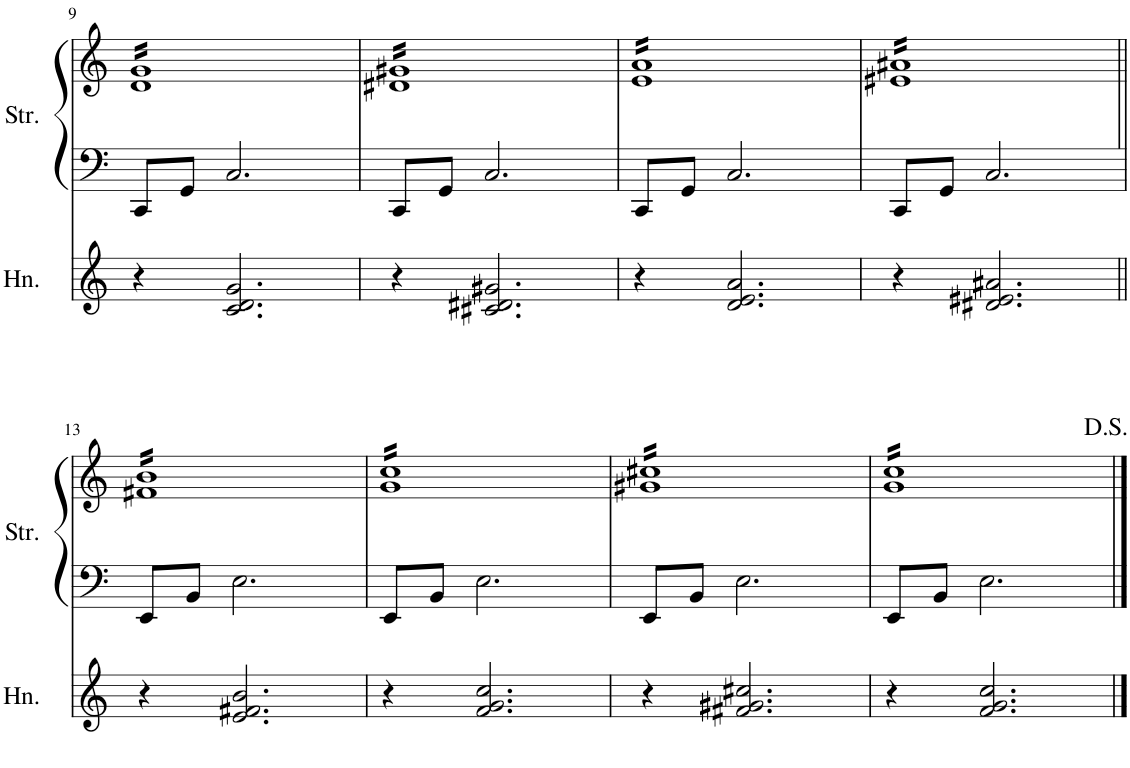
**kern	**kern	**kern
*part2	*part1	*part1
*staff3	*staff2	*staff1
*I"Horns	*I"Strings	*
*I'Hn.	*I'Str.	*
!!LO:PB:g=z
*clefG2	*clefF4	*clefG2
*Trd7c12	*	*
*k[]	*k[]	*k[]
*M4/4	*M4/4	*M4/4
=9	=9	=9
*	*	*tremolo
4r	8CC/L	16d 16gLL
.	.	16d 16g
.	8GG/J	16d 16g
.	.	16d 16g
2.c/ 2.d/ 2.g/	2.C/	16d 16g
.	.	16d 16g
.	.	16d 16g
.	.	16d 16g
.	.	16d 16g
.	.	16d 16g
.	.	16d 16g
.	.	16d 16g
.	.	16d 16g
.	.	16d 16g
.	.	16d 16g
.	.	16d 16gJJ
=10	=10	=10
4r	8CC/L	16d#X 16g#XLL
.	.	16d#X 16g#X
.	8GG/J	16d#X 16g#X
.	.	16d#X 16g#X
2.c#X/ 2.d#X/ 2.g#X/	2.C/	16d#X 16g#X
.	.	16d#X 16g#X
.	.	16d#X 16g#X
.	.	16d#X 16g#X
.	.	16d#X 16g#X
.	.	16d#X 16g#X
.	.	16d#X 16g#X
.	.	16d#X 16g#X
.	.	16d#X 16g#X
.	.	16d#X 16g#X
.	.	16d#X 16g#X
.	.	16d#X 16g#XJJ
=11	=11	=11
4r	8CC/L	16e 16aLL
.	.	16e 16a
.	8GG/J	16e 16a
.	.	16e 16a
2.d/ 2.e/ 2.a/	2.C/	16e 16a
.	.	16e 16a
.	.	16e 16a
.	.	16e 16a
.	.	16e 16a
.	.	16e 16a
.	.	16e 16a
.	.	16e 16a
.	.	16e 16a
.	.	16e 16a
.	.	16e 16a
.	.	16e 16aJJ
=12	=12	=12
4r	8CC/L	16e#X 16a#XLL
.	.	16e#X 16a#X
.	8GG/J	16e#X 16a#X
.	.	16e#X 16a#X
2.d#X/ 2.e#X/ 2.a#X/	2.C/	16e#X 16a#X
.	.	16e#X 16a#X
.	.	16e#X 16a#X
.	.	16e#X 16a#X
.	.	16e#X 16a#X
.	.	16e#X 16a#X
.	.	16e#X 16a#X
.	.	16e#X 16a#X
.	.	16e#X 16a#X
.	.	16e#X 16a#X
.	.	16e#X 16a#X
.	.	16e#X 16a#XJJ
!!LO:LB:g=z
=13||	=13||	=13||
4r	8EE/L	16f#X 16bLL
.	.	16f#X 16b
.	8BB/J	16f#X 16b
.	.	16f#X 16b
2.e/ 2.f#X/ 2.b/	2.E\	16f#X 16b
.	.	16f#X 16b
.	.	16f#X 16b
.	.	16f#X 16b
.	.	16f#X 16b
.	.	16f#X 16b
.	.	16f#X 16b
.	.	16f#X 16b
.	.	16f#X 16b
.	.	16f#X 16b
.	.	16f#X 16b
.	.	16f#X 16bJJ
=14	=14	=14
4r	8EE/L	16g 16ccLL
.	.	16g 16cc
.	8BB/J	16g 16cc
.	.	16g 16cc
2.f/ 2.g/ 2.cc/	2.E\	16g 16cc
.	.	16g 16cc
.	.	16g 16cc
.	.	16g 16cc
.	.	16g 16cc
.	.	16g 16cc
.	.	16g 16cc
.	.	16g 16cc
.	.	16g 16cc
.	.	16g 16cc
.	.	16g 16cc
.	.	16g 16ccJJ
=15	=15	=15
4r	8EE/L	16g#X 16cc#XLL
.	.	16g#X 16cc#X
.	8BB/J	16g#X 16cc#X
.	.	16g#X 16cc#X
2.f#X/ 2.g#X/ 2.cc#X/	2.E\	16g#X 16cc#X
.	.	16g#X 16cc#X
.	.	16g#X 16cc#X
.	.	16g#X 16cc#X
.	.	16g#X 16cc#X
.	.	16g#X 16cc#X
.	.	16g#X 16cc#X
.	.	16g#X 16cc#X
.	.	16g#X 16cc#X
.	.	16g#X 16cc#X
.	.	16g#X 16cc#X
.	.	16g#X 16cc#XJJ
=16	=16	=16
4r	8EE/L	16g 16ccLL
.	.	16g 16cc
.	8BB/J	16g 16cc
.	.	16g 16cc
2.f/ 2.g/ 2.cc/	2.E\	16g 16cc
.	.	16g 16cc
.	.	16g 16cc
.	.	16g 16cc
.	.	16g 16cc
.	.	16g 16cc
.	.	16g 16cc
.	.	16g 16cc
.	.	16g 16cc
.	.	16g 16cc
.	.	16g 16cc
.	.	16g 16ccJJ
*	*	*Xtremolo
==	==	==
*-	*-	*-
